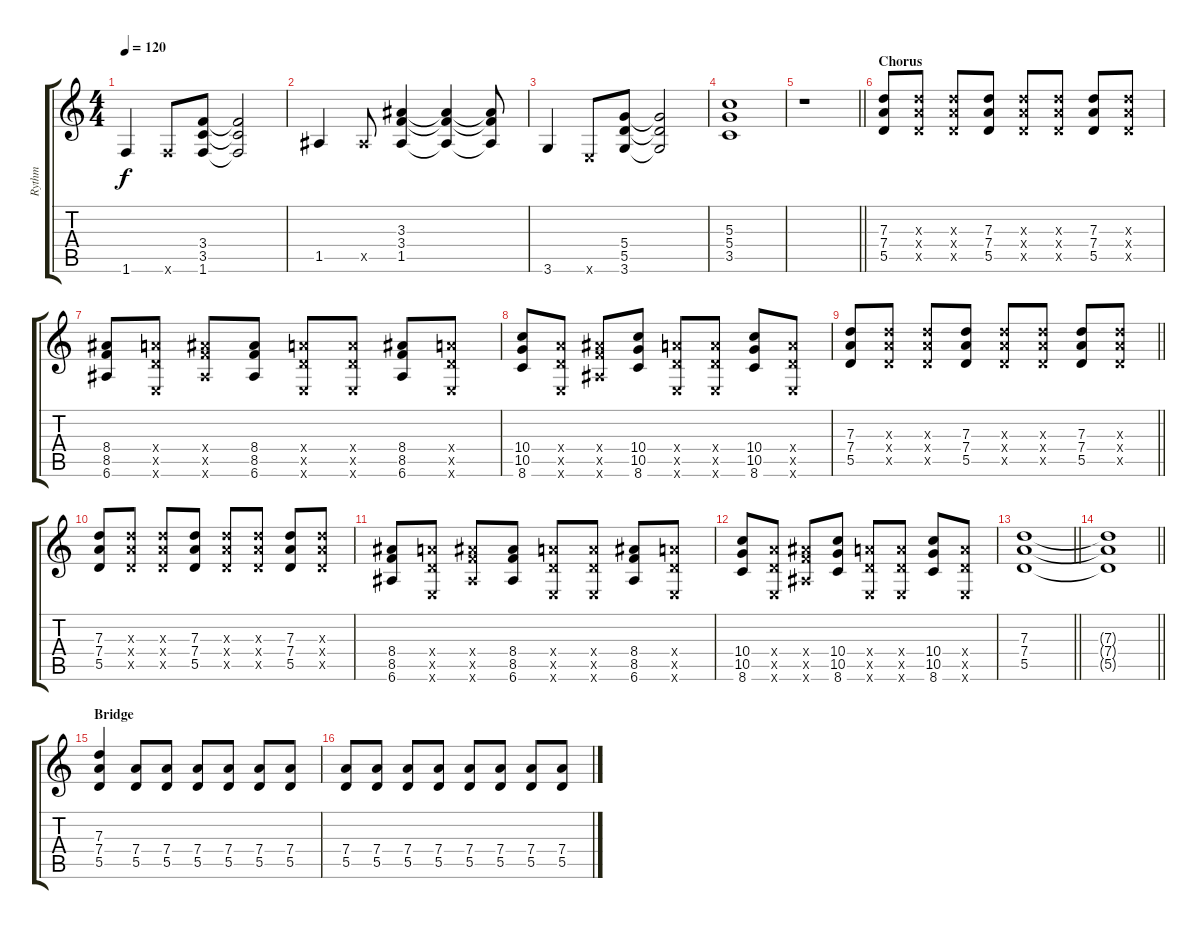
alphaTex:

\track ("Rythm" "Rythm") {instrument distortionguitar}
\staff {score tabs}
\tuning (E4 B3 G3 D3 A2 E2) {hide}
\ts (4 4)
\tempo 120
\clef g2
\ks c
1.6.4{dy f} 1.6{x}.8 (3.4 3.5 1.6).8 (3.4{t} 3.5{t} 1.6{t}).2 |
1.5.4 1.5{x}.8 (3.3 3.4 1.5).4 (3.3{t} 3.4{t} 1.5{t}).4 (3.3{t} 3.4{t} 1.5{t}).8 |
3.6.4 0.6{x}.8 (5.4 5.5 3.6).8 (5.4{t} 5.5{t} 3.6{t}).2 |
(5.3 5.4 3.5).1 |
\barLineRight lightlight
r.1 |
\section ("" "Chorus")
(7.3 7.4 5.5).8 (7.3{x} 7.4{x} 5.5{x}).8 (7.3{x} 7.4{x} 5.5{x}).8 (7.3 7.4 5.5).8 (7.3{x} 7.4{x} 5.5{x}).8 (7.3{x} 7.4{x} 5.5{x}).8 (7.3 7.4 5.5).8 (7.3{x} 7.4{x} 5.5{x}).8 |
(8.4 8.5 6.6).8 (7.4{x} 5.5{x} 0.6{x}).8 (8.4{x} 8.5{x} 6.6{x}).8 (8.4 8.5 6.6).8 (7.4{x} 5.5{x} 0.6{x}).8 (7.4{x} 5.5{x} 0.6{x}).8 (8.4 8.5 6.6).8 (7.4{x} 5.5{x} 0.6{x}).8 |
(10.4 10.5 8.6).8 (7.4{x} 5.5{x} 0.6{x}).8 (8.4{x} 8.5{x} 6.6{x}).8 (10.4 10.5 8.6).8 (7.4{x} 5.5{x} 0.6{x}).8 (7.4{x} 5.5{x} 0.6{x}).8 (10.4 10.5 8.6).8 (7.4{x} 5.5{x} 0.6{x}).8 |
\barLineRight lightlight
(7.3 7.4 5.5).8 (7.3{x} 7.4{x} 5.5{x}).8 (7.3{x} 7.4{x} 5.5{x}).8 (7.3 7.4 5.5).8 (7.3{x} 7.4{x} 5.5{x}).8 (7.3{x} 7.4{x} 5.5{x}).8 (7.3 7.4 5.5).8 (7.3{x} 7.4{x} 5.5{x}).8 |
(7.3 7.4 5.5).8 (7.3{x} 7.4{x} 5.5{x}).8 (7.3{x} 7.4{x} 5.5{x}).8 (7.3 7.4 5.5).8 (7.3{x} 7.4{x} 5.5{x}).8 (7.3{x} 7.4{x} 5.5{x}).8 (7.3 7.4 5.5).8 (7.3{x} 7.4{x} 5.5{x}).8 |
(8.4 8.5 6.6).8 (7.4{x} 5.5{x} 0.6{x}).8 (8.4{x} 8.5{x} 6.6{x}).8 (8.4 8.5 6.6).8 (7.4{x} 5.5{x} 0.6{x}).8 (7.4{x} 5.5{x} 0.6{x}).8 (8.4 8.5 6.6).8 (7.4{x} 5.5{x} 0.6{x}).8 |
(10.4 10.5 8.6).8 (7.4{x} 5.5{x} 0.6{x}).8 (8.4{x} 8.5{x} 6.6{x}).8 (10.4 10.5 8.6).8 (7.4{x} 5.5{x} 0.6{x}).8 (7.4{x} 5.5{x} 0.6{x}).8 (10.4 10.5 8.6).8 (7.4{x} 5.5{x} 0.6{x}).8 |
\barLineRight lightlight
(7.3 7.4 5.5).1 |
\barLineRight lightlight
(7.3{t} 7.4{t} 5.5{t}).1 |
\section ("" "Bridge")
(7.3 7.4 5.5).4 (7.4 5.5).8 (7.4 5.5).8 (7.4 5.5).8 (7.4 5.5).8 (7.4 5.5).8 (7.4 5.5).8 |
(7.4 5.5).8 (7.4 5.5).8 (7.4 5.5).8 (7.4 5.5).8 (7.4 5.5).8 (7.4 5.5).8 (7.4 5.5).8 (7.4 5.5).8
